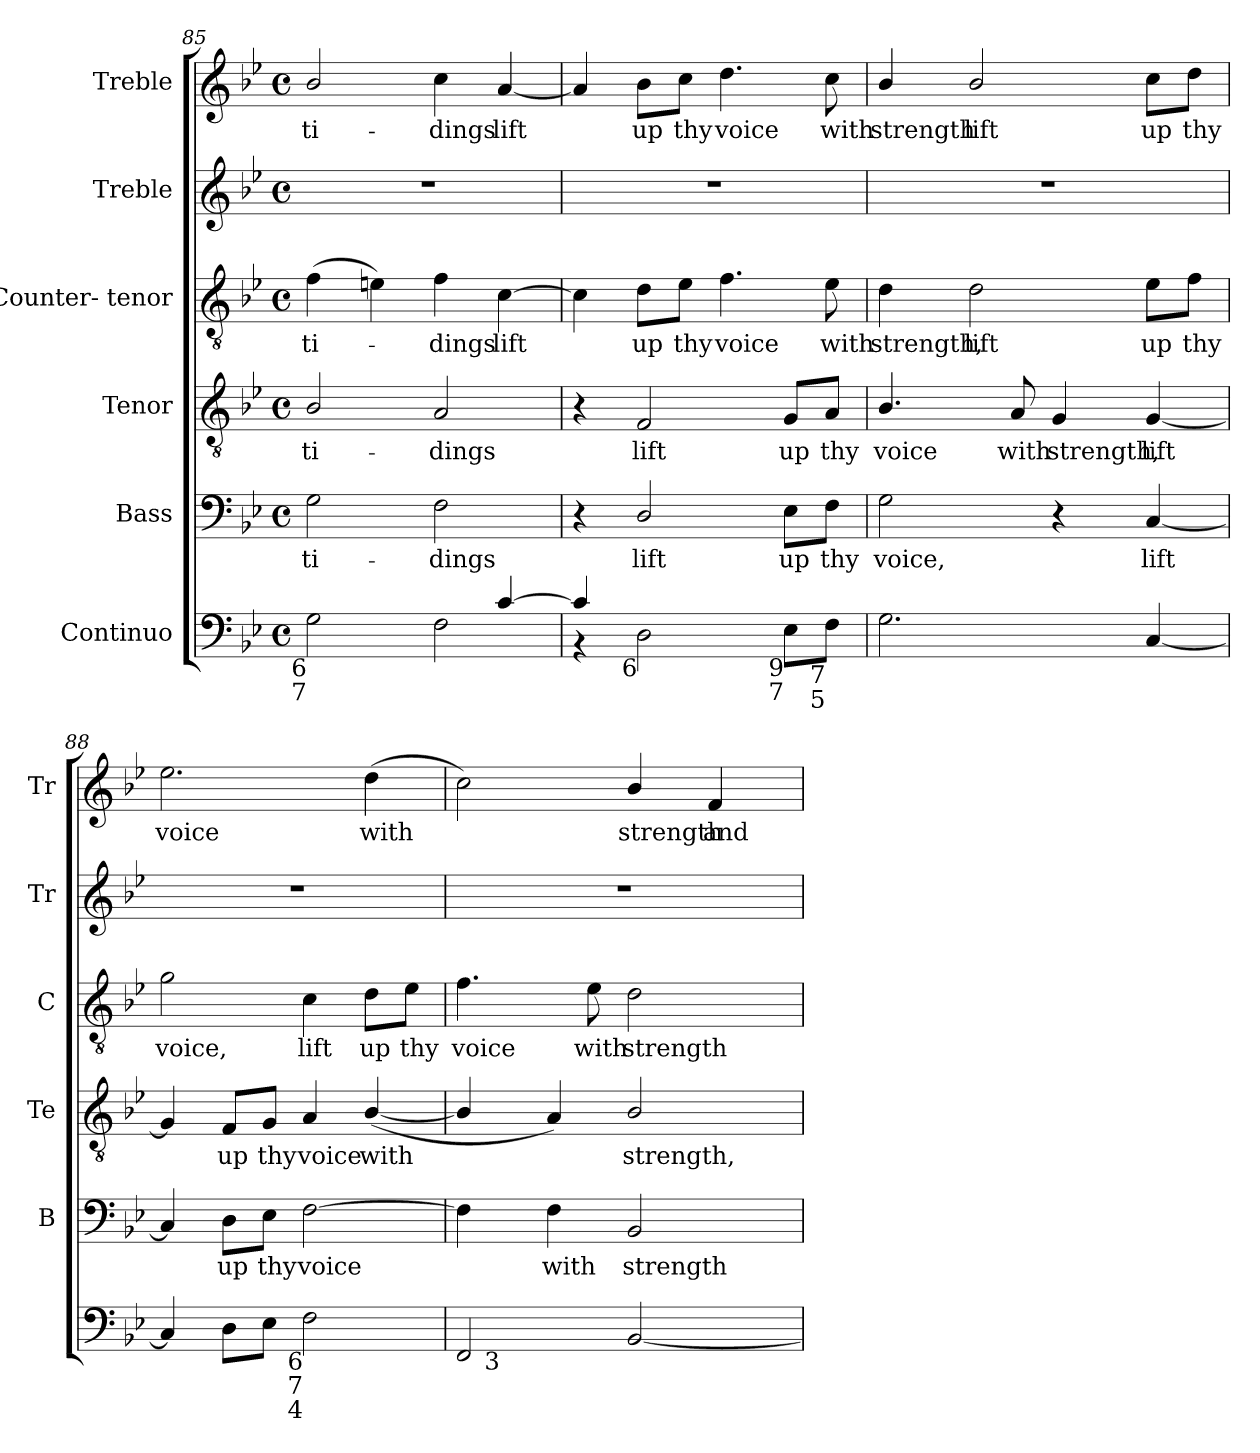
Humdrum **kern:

**kern	**kern	**text	**kern	**text	**kern	**text	**kern	**kern	**text
*part6	*part5	*part5	*part4	*part4	*part3	*part3	*part2	*part1	*part1
*staff6	*staff5	*staff5	*staff4	*staff4	*staff3	*staff3	*staff2	*staff1	*staff1
*I"Continuo	*I"Bass	*	*I"Tenor	*	*I"Counter- tenor	*	*I"Treble	*I"Treble	*
*	*I'B	*	*I'Te	*	*I'C	*	*I'Tr	*I'Tr	*
!!LO:LB:g=z
*clefF4	*clefF4	*	*clefGv2	*	*clefGv2	*	*clefG2	*clefG2	*
*	*	*	*ITrd7c12	*	*ITrd7c12	*	*	*	*
*k[b-e-]	*k[b-e-]	*	*k[b-e-]	*	*k[b-e-]	*	*k[b-e-]	*k[b-e-]	*
*B-:	*B-:	*	*B-:	*	*B-:	*	*B-:	*B-:	*
*M4/4	*M4/4	*	*M4/4	*	*M4/4	*	*M4/4	*M4/4	*
*met(c)	*met(c)	*	*met(c)	*	*met(c)	*	*met(c)	*met(c)	*
=85	=85	=85	=85	=85	=85	=85	=85	=85	=85
*^	*	*	*	*	*	*	*	*	*
!	!	!	!LO:LY:b:color=#000000	!	!	!	!	!	!	!
!	!	!	!	!	!LO:LY:b:color=#000000	!	!	!	!	!
!	!	!	!	!	!	!	!LO:LY:b:color=#000000	!	!	!
!LO:TX:b:rj:t=6	!	!	!	!	!	!	!	!	!	!
!LO:TX:b:rj:t=7	!	!	!	!	!	!	!	!	!	!
!	!	!	!	!	!	!	!	!	!	!LO:LY:b:color=#000000
2ryy	2Gi\	2Gi\	ti-	2BB-i/	ti-	(4Fi\	ti-	1r	2b-i/	ti-
.	.	.	.	.	.	4Eni\)	.	.	.	.
!	!	!	!LO:LY:b:color=#000000	!	!	!	!	!	!	!
!	!	!	!	!	!LO:LY:b:color=#000000	!	!	!	!	!
!	!	!	!	!	!	!	!LO:LY:b:color=#000000	!	!	!
!	!	!	!	!	!	!	!	!	!	!LO:LY:b:color=#000000
4ryy	2Fi\	2Fi\	-dings	2AAi/	-dings	4Fi\	-dings	.	4cci\	-dings
!	!	!	!	!	!	!	!LO:LY:b:color=#000000	!	!	!
!	!	!	!	!	!	!	!	!	!	!LO:LY:b:color=#000000
[4ci/	.	.	.	.	.	[4Ci\	lift	.	[4ai/	lift
=86	=86	=86	=86	=86	=86	=86	=86	=86	=86	=86
4ci/]	4r	4r	.	4r	.	4Ci\]	.	1r	4ai/]	.
!	!	!	!LO:LY:b:color=#000000	!	!	!	!	!	!	!
!	!	!	!	!	!LO:LY:b:color=#000000	!	!	!	!	!
!	!	!	!	!	!	!	!LO:LY:b:color=#000000	!	!	!
!LO:TX:b:rj:t=6	!	!	!	!	!	!	!	!	!	!
!	!	!	!	!	!	!	!	!	!	!LO:LY:b:color=#000000
4ryy	2Di\	2Di/	lift	2FFi/	lift	8Di\L	up	.	8b-i\L	up
!	!	!	!	!	!	!	!LO:LY:b:color=#000000	!	!	!
!	!	!	!	!	!	!	!	!	!	!LO:LY:b:color=#000000
.	.	.	.	.	.	8E-i\J	thy	.	8cci\J	thy
!	!	!	!	!	!	!	!LO:LY:b:color=#000000	!	!	!
!	!	!	!	!	!	!	!	!	!	!LO:LY:b:color=#000000
2ryy	.	.	.	.	.	4.Fi\	voice	.	4.ddi\	voice
!	!	!	!LO:LY:b:color=#000000	!	!	!	!	!	!	!
!	!LO:TX:b:rj:t=9	!	!	!	!	!	!	!	!	!
!	!LO:TX:b:rj:t=7	!	!	!	!	!	!	!	!	!
!	!	!	!	!	!LO:LY:b:color=#000000	!	!	!	!	!
.	8E-i\L	8E-i\L	up	8GGi/L	up	.	.	.	.	.
!	!	!	!LO:LY:b:color=#000000	!	!	!	!	!	!	!
!	!	!	!	!	!LO:LY:b:color=#000000	!	!	!	!	!
!	!	!	!	!	!	!	!LO:LY:b:color=#000000	!	!	!
!	!LO:TX:b:rj:t=7	!	!	!	!	!	!	!	!	!
!	!LO:TX:b:rj:t=5	!	!	!	!	!	!	!	!	!
!	!	!	!	!	!	!	!	!	!	!LO:LY:b:color=#000000
.	8Fi\J	8Fi\J	thy	8AAi/J	thy	8E-i\	with	.	8cci\	with
*v	*v	*	*	*	*	*	*	*	*	*
=87	=87	=87	=87	=87	=87	=87	=87	=87	=87
*^	*	*	*	*	*	*	*	*	*
!	!	!	!LO:LY:b:color=#000000	!	!	!	!	!	!	!
*v	*v	*	*	*	*	*	*	*	*	*
*^	*	*	*	*	*	*	*	*	*
!	!	!	!	!	!LO:LY:b:color=#000000	!	!	!	!	!
*v	*v	*	*	*	*	*	*	*	*	*
*^	*	*	*	*	*	*	*	*	*
!	!	!	!	!	!	!	!LO:LY:b:color=#000000	!	!	!
*v	*v	*	*	*	*	*	*	*	*	*
*^	*	*	*	*	*	*	*	*	*
!	!	!	!	!	!	!	!	!	!	!LO:LY:b:color=#000000
*v	*v	*	*	*	*	*	*	*	*	*
2.Gi\	2Gi\	voice,	4.BB-i/	voice	4Di\	strength,	1r	4b-i/	strength
!	!	!	!	!	!	!LO:LY:b:color=#000000	!	!	!
!	!	!	!	!	!	!	!	!	!LO:LY:b:color=#000000
.	.	.	.	.	2Di\	lift	.	2b-i/	lift
!	!	!	!	!LO:LY:b:color=#000000	!	!	!	!	!
.	.	.	8AAi/	with	.	.	.	.	.
!	!	!	!	!LO:LY:b:color=#000000	!	!	!	!	!
.	4r	.	4GGi/	strength,	.	.	.	.	.
!	!	!LO:LY:b:color=#000000	!	!	!	!	!	!	!
!	!	!	!	!LO:LY:b:color=#000000	!	!	!	!	!
!	!	!	!	!	!	!LO:LY:b:color=#000000	!	!	!
!	!	!	!	!	!	!	!	!	!LO:LY:b:color=#000000
[4Ci/	[4Ci/	lift	[4GGi/	lift	8E-i\L	up	.	8cci\L	up
!	!	!	!	!	!	!LO:LY:b:color=#000000	!	!	!
!	!	!	!	!	!	!	!	!	!LO:LY:b:color=#000000
.	.	.	.	.	8Fi\J	thy	.	8ddi\J	thy
=88	=88	=88	=88	=88	=88	=88	=88	=88	=88
!	!	!	!	!	!	!LO:LY:b:color=#000000	!	!	!
!	!	!	!	!	!	!	!	!	!LO:LY:b:color=#000000
4Ci/]	4Ci/]	.	4GGi/]	.	2Gi\	voice,	1r	2.ee-i\	voice
!	!	!LO:LY:b:color=#000000	!	!	!	!	!	!	!
!	!	!	!	!LO:LY:b:color=#000000	!	!	!	!	!
8Di\L	8Di\L	up	8FFi/L	up	.	.	.	.	.
!	!	!LO:LY:b:color=#000000	!	!	!	!	!	!	!
!	!	!	!	!LO:LY:b:color=#000000	!	!	!	!	!
8E-i\J	8E-i\J	thy	8GGi/J	thy	.	.	.	.	.
!	!	!LO:LY:b:color=#000000	!	!	!	!	!	!	!
!	!	!	!	!LO:LY:b:color=#000000	!	!	!	!	!
!LO:TX:b:rj:t=6	!	!	!	!	!	!	!	!	!
!LO:TX:b:rj:t=7	!	!	!	!	!	!	!	!	!
!LO:TX:b:rj:t=4	!	!	!	!	!	!	!	!	!
!	!	!	!	!	!	!LO:LY:b:color=#000000	!	!	!
2Fi\	[2Fi\	voice	4AAi/	voice	4Ci\	lift	.	.	.
!	!	!	!	!LO:LY:b:color=#000000	!	!	!	!	!
!	!	!	!	!	!	!LO:LY:b:color=#000000	!	!	!
!	!	!	!	!	!	!	!	!	!LO:LY:b:color=#000000
.	.	.	([4BB-i/	with	8Di\L	up	.	(4ddi\	with
!	!	!	!	!	!	!LO:LY:b:color=#000000	!	!	!
.	.	.	.	.	8E-i\J	thy	.	.	.
!!LO:PB:g=z
=89	=89	=89	=89	=89	=89	=89	=89	=89	=89
!LO:TX:b:rj:t=5	!	!	!	!	!	!	!	!	!
!LO:TX:b:rj:t=4	!	!	!	!	!	!	!	!	!
!	!	!	!	!	!	!LO:LY:b:color=#000000	!	!	!
*^	*	*	*	*	*	*	*	*	*
2FFi/	16ryy	4Fi\]	.	4BB-i/]	.	4.Fi\	voice	1r	2cci\)	.
.	64..ryy	.	.	.	.	.	.	.	.	.
!	!LO:TX:b:rj:t=3	!	!	!	!	!	!	!	!	!
.	2ryy	.	.	.	.	.	.	.	.	.
!	!	!	!LO:LY:b:color=#000000	!	!	!	!	!	!	!
.	.	4Fi\	with	4AAi/)	.	.	.	.	.	.
!	!	!	!	!	!	!	!LO:LY:b:color=#000000	!	!	!
.	.	.	.	.	.	8E-i\	with	.	.	.
!	!	!	!LO:LY:b:color=#000000	!	!	!	!	!	!	!
!	!	!	!	!	!LO:LY:b:color=#000000	!	!	!	!	!
!	!	!	!	!	!	!	!LO:LY:b:color=#000000	!	!	!
!	!	!	!	!	!	!	!	!	!	!LO:LY:b:color=#000000
[2BB-i/	.	2BB-i/	strength	2BB-i/	strength,	2Di\	strength	.	4b-i/	strength
.	4ryy	.	.	.	.	.	.	.	.	.
!	!	!	!	!	!	!	!	!	!	!LO:LY:b:color=#000000
.	.	.	.	.	.	.	.	.	4fi/	and
.	8ryy	.	.	.	.	.	.	.	.	.
.	32ryy	.	.	.	.	.	.	.	.	.
.	256ryy	.	.	.	.	.	.	.	.	.
*v	*v	*	*	*	*	*	*	*	*	*
=	=	=	=	=	=	=	=	=	=
*-	*-	*-	*-	*-	*-	*-	*-	*-	*-
